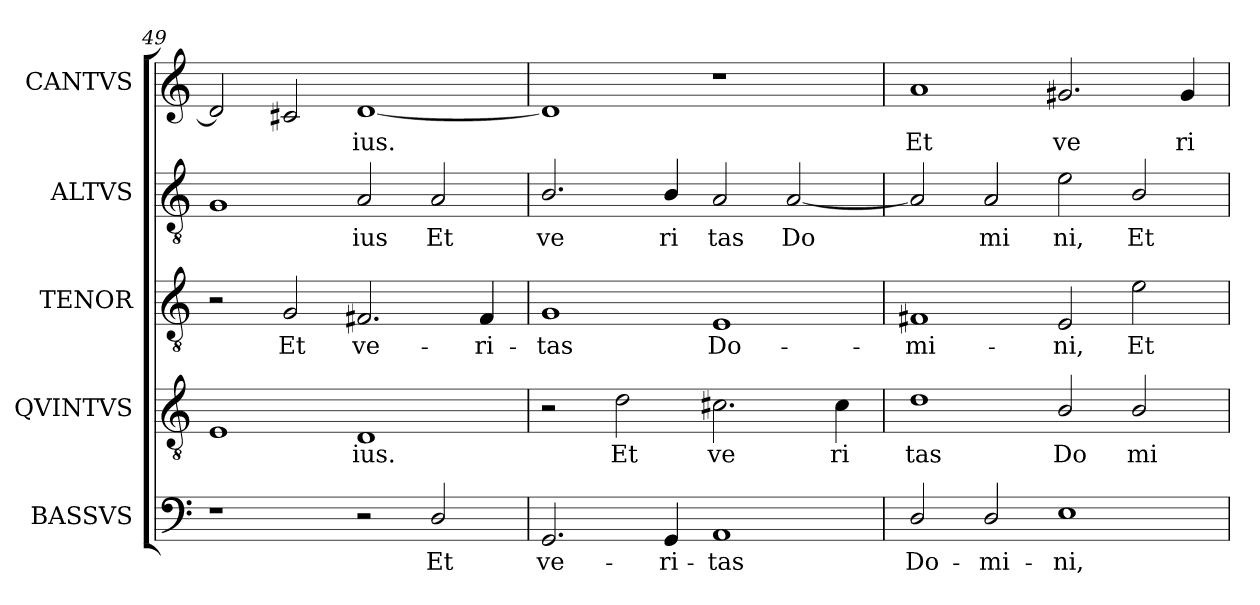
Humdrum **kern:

**kern	**text	**kern	**text	**kern	**text	**kern	**text	**kern	**text
*part5	*part5	*part4	*part4	*part3	*part3	*part2	*part2	*part1	*part1
*staff5	*staff5	*staff4	*staff4	*staff3	*staff3	*staff2	*staff2	*staff1	*staff1
*I"BASSVS	*	*I"QVINTVS	*	*I"TENOR	*	*I"ALTVS	*	*I"CANTVS	*
*clefF4	*	*clefGv2	*	*clefGv2	*	*clefGv2	*	*clefG2	*
*k[]	*	*k[]	*	*k[]	*	*k[]	*	*k[]	*
*C:	*	*C:	*	*C:	*	*C:	*	*C:	*
=49	=49	=49	=49	=49	=49	=49	=49	=49	=49
!	!	!	!LO:LY:b:cj	!	!	!	!LO:LY:b:cj	!	!LO:LY:a:cj
1r	.	1E	.	2r	.	1G	.	2d/]	.
!	!	!	!	!	!LO:LY:b:cj	!	!	!	!LO:LY:a:cj
.	.	.	.	2G/	Et	.	.	2c#/	.
!	!	!	!LO:LY:b:cj	!	!LO:LY:b:cj	!	!LO:LY:b:cj	!	!LO:LY:a:cj
2r	.	1D	ius.	2.F#X/	ve-	2A/	ius	[<1d	ius.
!	!LO:LY:b:cj	!	!	!	!	!	!LO:LY:b:cj	!	!
2D/	Et	.	.	.	.	2A/	Et	.	.
!	!	!	!	!	!LO:LY:b:cj	!	!	!	!
.	.	.	.	4F#/	-ri-	.	.	.	.
=50	=50	=50	=50	=50	=50	=50	=50	=50	=50
!	!LO:LY:b:cj	!	!	!	!LO:LY:b:cj	!	!LO:LY:b:cj	!	!LO:LY:a:cj
2.GG/	ve-	2r	.	1G	-tas	2.B/	ve	1d]	.
!	!	!	!LO:LY:b:cj	!	!	!	!	!	!
.	.	2d\	Et	.	.	.	.	.	.
!	!LO:LY:b:cj	!	!	!	!	!	!LO:LY:b:cj	!	!
4GG/	-ri-	.	.	.	.	4B/	ri	.	.
!	!LO:LY:b:cj	!	!LO:LY:b:cj	!	!LO:LY:b:cj	!	!LO:LY:b:cj	!	!
1AA	-tas	2.c#X\	ve	1E	Do-	2A/	tas	1r	.
!	!	!	!	!	!	!	!LO:LY:b:cj	!	!
.	.	.	.	.	.	[<2A/	Do	.	.
!	!	!	!LO:LY:b:cj	!	!	!	!	!	!
.	.	4c#\	ri	.	.	.	.	.	.
=51	=51	=51	=51	=51	=51	=51	=51	=51	=51
!	!LO:LY:b:cj	!	!LO:LY:b:cj	!	!LO:LY:b:cj	!	!LO:LY:b:cj	!	!LO:LY:a:cj
2D/	Do-	1d	tas	1F#X	-mi-	2A/]	.	1a	Et
!	!LO:LY:b:cj	!	!	!	!	!	!LO:LY:b:cj	!	!
2D/	-mi-	.	.	.	.	2A/	mi	.	.
!	!LO:LY:b:cj	!	!LO:LY:b:cj	!	!LO:LY:b:cj	!	!LO:LY:b:cj	!	!LO:LY:a:cj
1E	-ni,	2B/	Do	2E/	-ni,	2e\	ni,	2.g#X/	ve
!	!	!	!LO:LY:b:cj	!	!LO:LY:b:cj	!	!LO:LY:b:cj	!	!
.	.	2B/	mi	2e\	Et	2B/	Et	.	.
!	!	!	!	!	!	!	!	!	!LO:LY:a:cj
.	.	.	.	.	.	.	.	4g#/	ri
=	=	=	=	=	=	=	=	=	=
*-	*-	*-	*-	*-	*-	*-	*-	*-	*-
